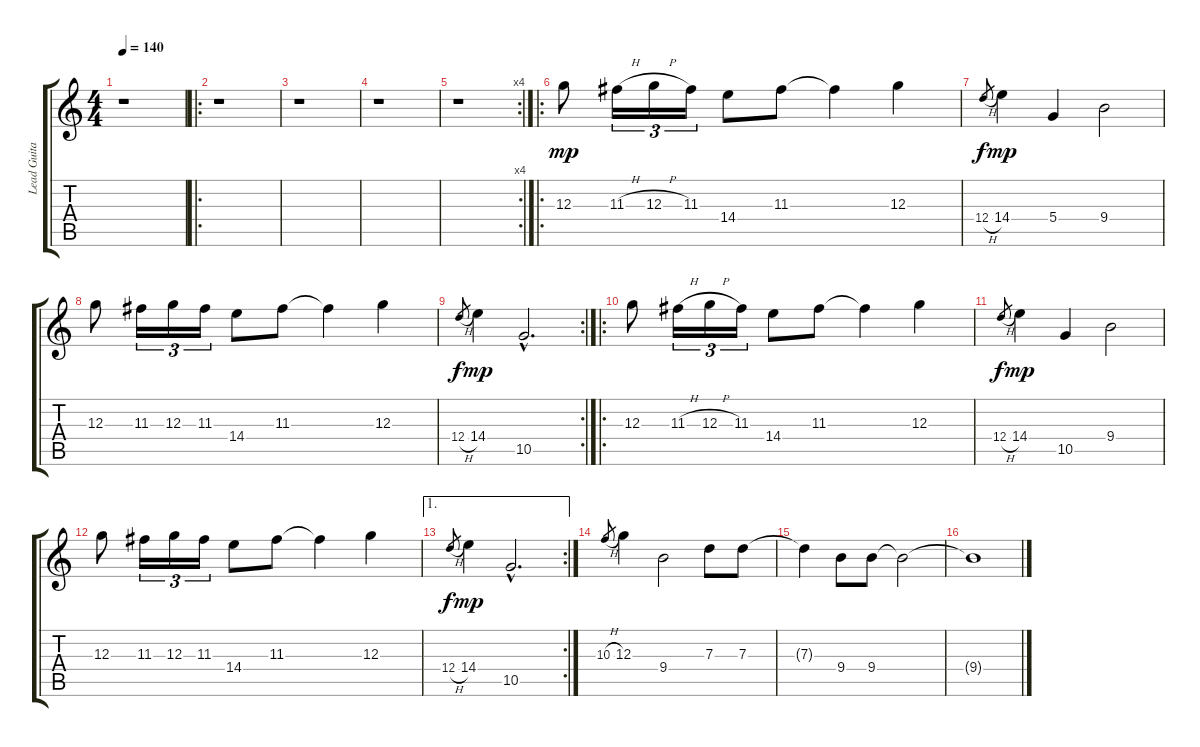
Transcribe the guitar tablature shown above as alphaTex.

\track ("Lead Guitar" "Lead Guita") {instrument distortionguitar}
\staff {score tabs}
\tuning (E4 B3 G3 D3 A2 E2) {hide}
\ts (4 4)
\tempo 140
\clef g2
\ks c
r.1{dy mp} |
\ro
r.1 |
r.1 |
r.1 |
\rc 4
r.1 |
\ro
12.3.8 11.3{h}.16{tu (3 2)} 12.3{h}.16{tu (3 2)} 11.3.16{tu (3 2)} 14.4.8 11.3.8 11.3{t}.4 12.3.4 |
12.4{h}.8{gr dy f} 14.4.4{dy mp} 5.4.4 9.4.2 |
12.3.8 11.3.16{tu (3 2)} 12.3.16{tu (3 2)} 11.3.16{tu (3 2)} 14.4.8 11.3.8 11.3{t}.4 12.3.4 |
\rc 2
12.4{h}.8{gr dy f} 14.4.4{dy mp} 10.5{hac}.2{d} |
\ro
12.3.8 11.3{h}.16{tu (3 2)} 12.3{h}.16{tu (3 2)} 11.3.16{tu (3 2)} 14.4.8 11.3.8 11.3{t}.4 12.3.4 |
12.4{h}.8{gr dy f} 14.4.4{dy mp} 10.5.4 9.4.2 |
12.3.8 11.3.16{tu (3 2)} 12.3.16{tu (3 2)} 11.3.16{tu (3 2)} 14.4.8 11.3.8 11.3{t}.4 12.3.4 |
\ae 1
\rc 2
12.4{h}.8{gr dy f} 14.4.4{dy mp} 10.5{hac}.2{d} |
10.3{h}.8{gr} 12.3.4 9.4.2 7.3.8 7.3.8 |
7.3{t}.4 9.4.8 9.4.8 9.4{t}.2 |
9.4{t}.1
